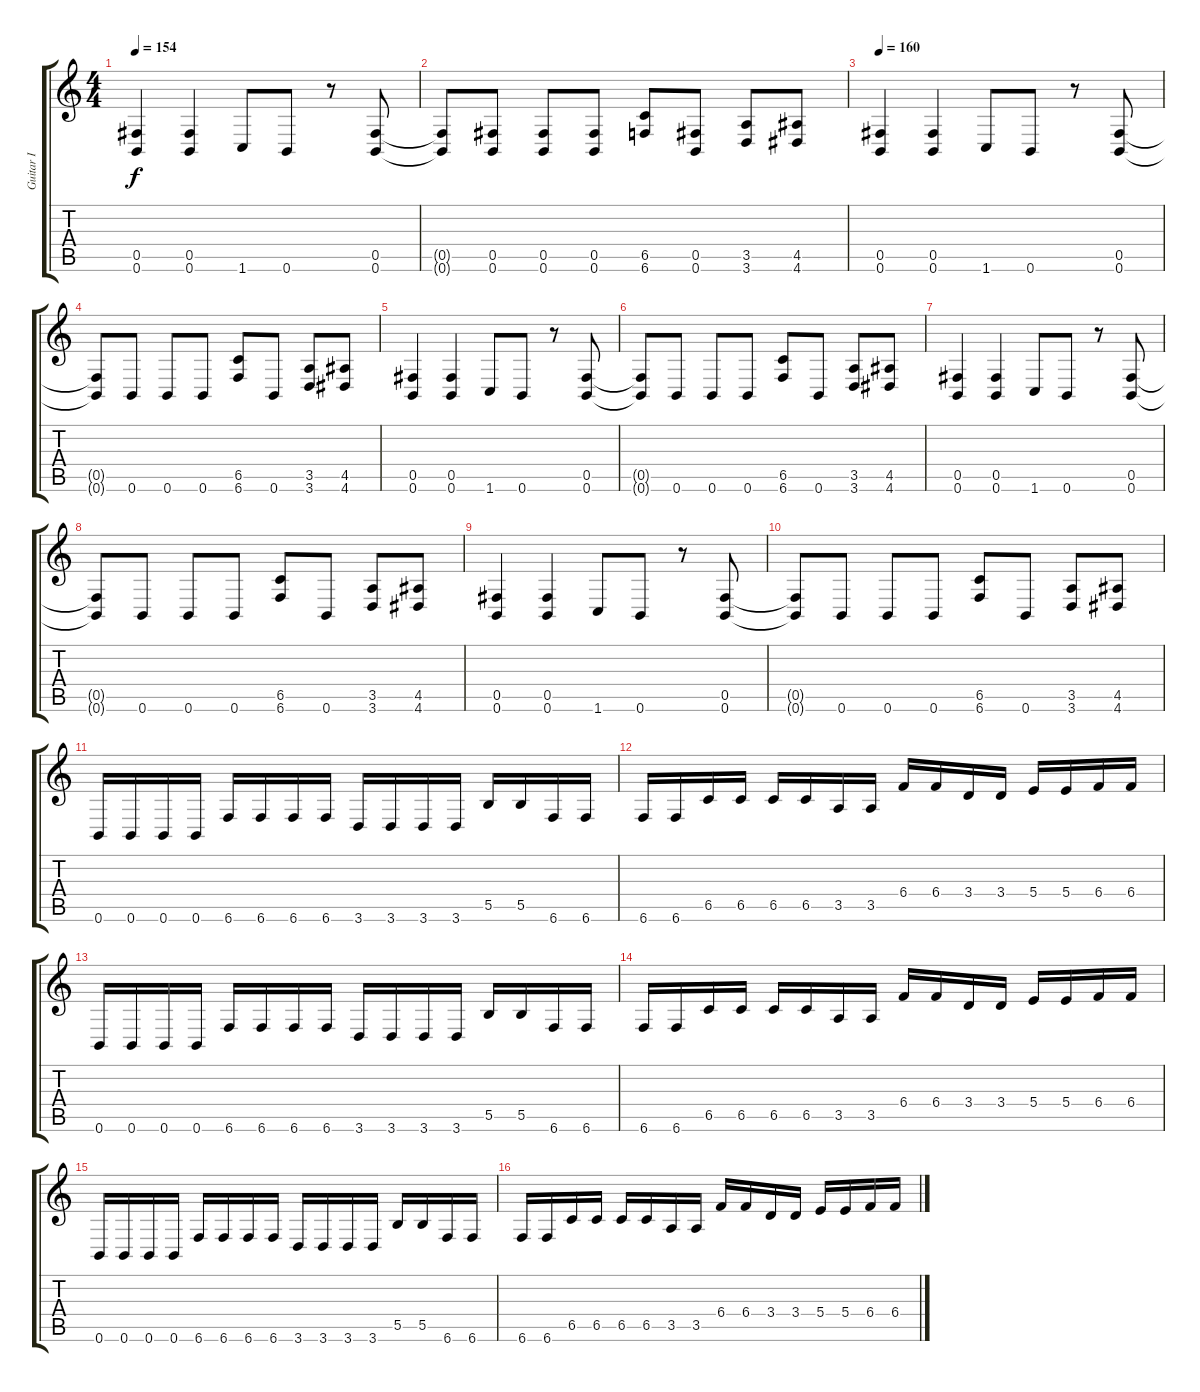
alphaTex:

\track ("Guitar I" "Guitar I") {instrument distortionguitar}
\staff {score tabs}
\tuning (Db4 Ab3 E3 B2 Gb2 B1) {hide}
\ts (4 4)
\tempo 154
\clef g2
\ks c
(0.5 0.6).4{dy f} (0.5 0.6).4 1.6.8 0.6.8 r.8 (0.5 0.6).8 |
(0.5{t} 0.6{t}).8 (0.5 0.6).8 (0.5 0.6).8 (0.5 0.6).8 (6.5 6.6).8 (0.5 0.6).8 (3.5 3.6).8 (4.5 4.6).8 |
\tempo 160
(0.5 0.6).4 (0.5 0.6).4 1.6.8 0.6.8 r.8 (0.5 0.6).8 |
(0.5{t} 0.6{t}).8 0.6.8 0.6.8 0.6.8 (6.5 6.6).8 0.6.8 (3.5 3.6).8 (4.5 4.6).8 |
(0.5 0.6).4 (0.5 0.6).4 1.6.8 0.6.8 r.8 (0.5 0.6).8 |
(0.5{t} 0.6{t}).8 0.6.8 0.6.8 0.6.8 (6.5 6.6).8 0.6.8 (3.5 3.6).8 (4.5 4.6).8 |
(0.5 0.6).4 (0.5 0.6).4 1.6.8 0.6.8 r.8 (0.5 0.6).8 |
(0.5{t} 0.6{t}).8 0.6.8 0.6.8 0.6.8 (6.5 6.6).8 0.6.8 (3.5 3.6).8 (4.5 4.6).8 |
(0.5 0.6).4 (0.5 0.6).4 1.6.8 0.6.8 r.8 (0.5 0.6).8 |
(0.5{t} 0.6{t}).8 0.6.8 0.6.8 0.6.8 (6.5 6.6).8 0.6.8 (3.5 3.6).8 (4.5 4.6).8 |
0.6.16 0.6.16 0.6.16 0.6.16 6.6.16 6.6.16 6.6.16 6.6.16 3.6.16 3.6.16 3.6.16 3.6.16 5.5.16 5.5.16 6.6.16 6.6.16 |
6.6.16 6.6.16 6.5.16 6.5.16 6.5.16 6.5.16 3.5.16 3.5.16 6.4.16 6.4.16 3.4.16 3.4.16 5.4.16 5.4.16 6.4.16 6.4.16 |
0.6.16 0.6.16 0.6.16 0.6.16 6.6.16 6.6.16 6.6.16 6.6.16 3.6.16 3.6.16 3.6.16 3.6.16 5.5.16 5.5.16 6.6.16 6.6.16 |
6.6.16 6.6.16 6.5.16 6.5.16 6.5.16 6.5.16 3.5.16 3.5.16 6.4.16 6.4.16 3.4.16 3.4.16 5.4.16 5.4.16 6.4.16 6.4.16 |
0.6.16 0.6.16 0.6.16 0.6.16 6.6.16 6.6.16 6.6.16 6.6.16 3.6.16 3.6.16 3.6.16 3.6.16 5.5.16 5.5.16 6.6.16 6.6.16 |
6.6.16 6.6.16 6.5.16 6.5.16 6.5.16 6.5.16 3.5.16 3.5.16 6.4.16 6.4.16 3.4.16 3.4.16 5.4.16 5.4.16 6.4.16 6.4.16
